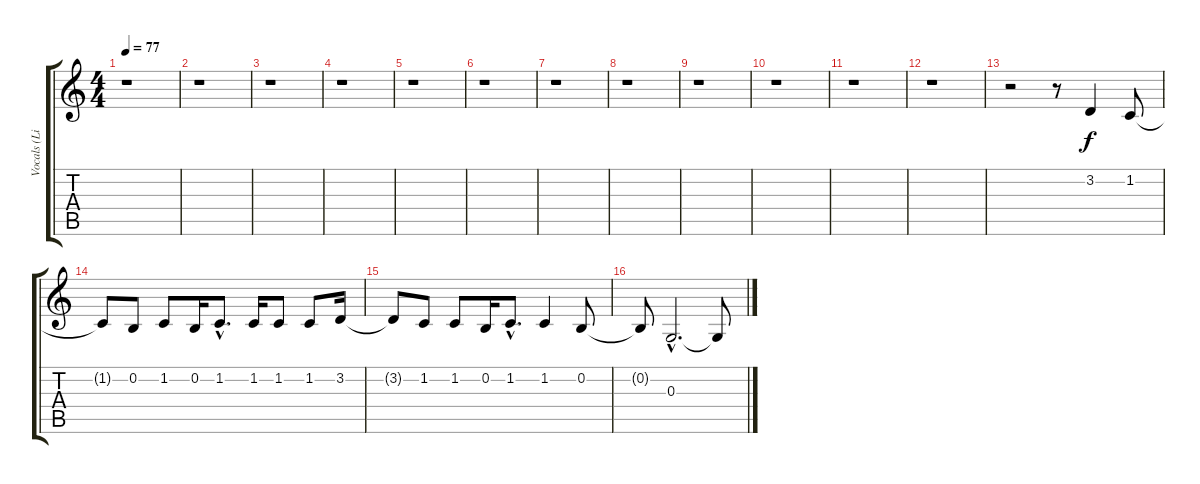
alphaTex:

\track ("Vocals (Liam)" "Vocals (Li") {instrument tenorsax}
\staff {score tabs}
\tuning (E4 B3 G3 D3 A2 E2) {hide}
\ts (4 4)
\tempo 77
\clef g2
\ks c
r.1{dy f} |
r.1 |
r.1 |
r.1 |
r.1 |
r.1 |
r.1 |
r.1 |
r.1 |
r.1 |
r.1 |
r.1 |
r.2 r.8 3.2.4 1.2.8 |
1.2{t}.8 0.2.8 1.2.8 0.2.16 1.2{hac}.8{d} 1.2.16 1.2.8 1.2.8 3.2.16 |
3.2{t}.8 1.2.8 1.2.8 0.2.16 1.2{hac}.8{d} 1.2.4 0.2.8 |
0.2{t}.8 0.3{hac}.2{d} 0.3{t}.8
